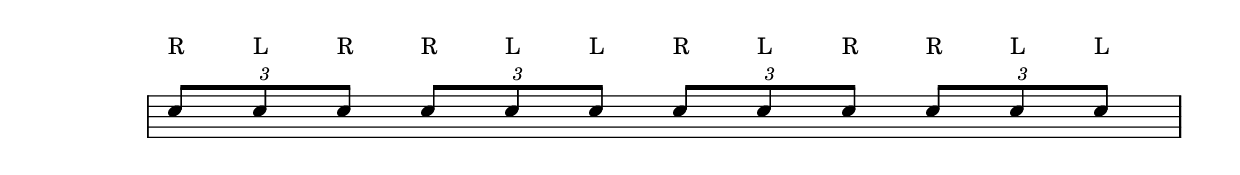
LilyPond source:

\version "2.22.1"

rudiment = \drummode {
  \repeat unfold 2 {
    \tuplet 3/2 { sn8^"R" sn8^"L" sn8^"R" } \tuplet 3/2 { sn8^"R" sn8^"L" sn8^"L" }
  }
}

\score {
  <<
    \new DrumStaff <<
      \new DrumVoice {
        \override Score.SystemStartBar.collapse-height = #-inf.0
        \omit Staff.TimeSignature
        \omit Staff.Clef
        \override TextScript.Y-offset = 6
        \stemUp
        \rudiment
      }
    >>
  >>

  \layout {
    ragged-last = ##f
  }
}